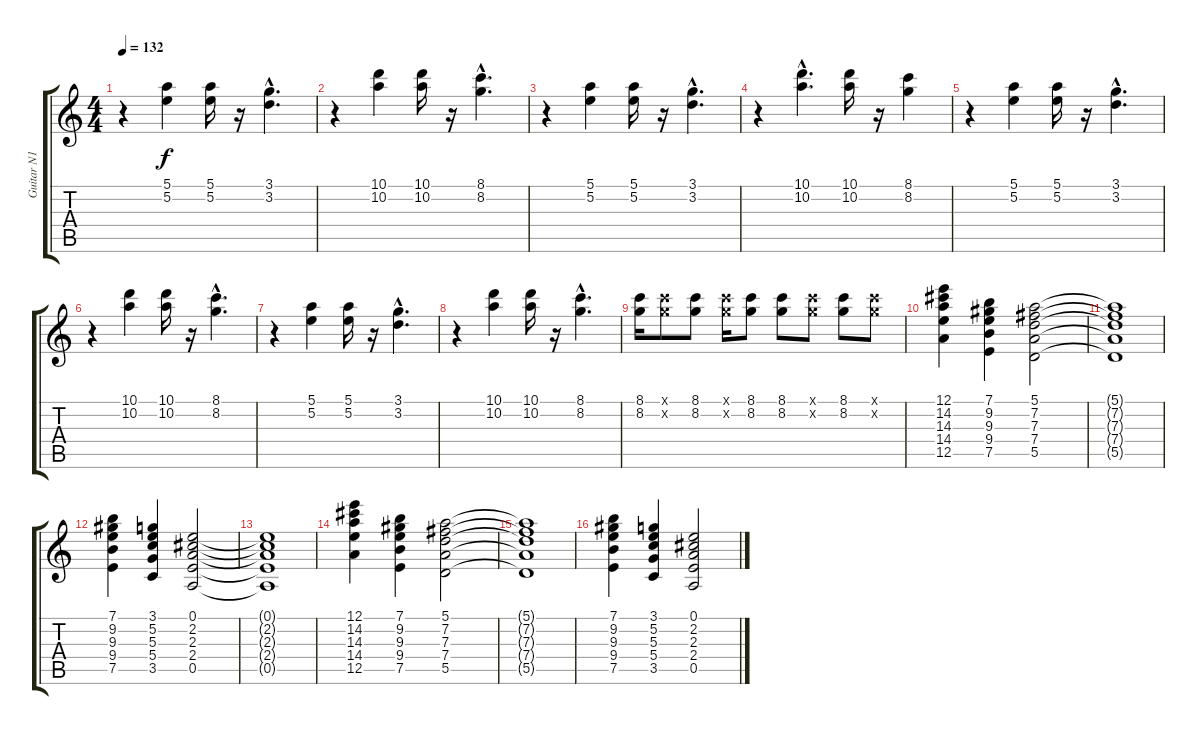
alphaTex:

\track ("Guitar N1" "Guitar N1") {instrument electricguitarjazz}
\staff {score tabs}
\tuning (E4 B3 G3 D3 A2 E2) {hide}
\ts (4 4)
\tempo 132
\clef g2
\ks c
r.4{dy f} (5.1 5.2).4 (5.1 5.2).16 r.16 (3.1{hac} 3.2{hac}).4{d} |
r.4 (10.1 10.2).4 (10.1 10.2).16 r.16 (8.1{hac} 8.2{hac}).4{d} |
r.4 (5.1 5.2).4 (5.1 5.2).16 r.16 (3.1{hac} 3.2{hac}).4{d} |
r.4 (10.1{hac} 10.2{hac}).4{d} (10.1 10.2).16 r.16 (8.1 8.2).4 |
r.4 (5.1 5.2).4 (5.1 5.2).16 r.16 (3.1{hac} 3.2{hac}).4{d} |
r.4 (10.1 10.2).4 (10.1 10.2).16 r.16 (8.1{hac} 8.2{hac}).4{d} |
r.4 (5.1 5.2).4 (5.1 5.2).16 r.16 (3.1{hac} 3.2{hac}).4{d} |
r.4 (10.1 10.2).4 (10.1 10.2).16 r.16 (8.1{hac} 8.2{hac}).4{d} |
(8.1 8.2).16 (8.1{x} 8.2{x}).8 (8.1 8.2).8 (8.1{x} 8.2{x}).16 (8.1 8.2).8 (8.1 8.2).8 (8.1{x} 8.2{x}).8 (8.1 8.2).8 (8.1{x} 8.2{x}).8 |
(12.1 14.2 14.3 14.4 12.5).4{instrument distortionguitar} (7.1 9.2 9.3 9.4 7.5).4 (5.1 7.2 7.3 7.4 5.5).2 |
(5.1{t} 7.2{t} 7.3{t} 7.4{t} 5.5{t}).1 |
(7.1 9.2 9.3 9.4 7.5).4 (3.1 5.2 5.3 5.4 3.5).4 (0.1 2.2 2.3 2.4 0.5).2 |
(0.1{t} 2.2{t} 2.3{t} 2.4{t} 0.5{t}).1 |
(12.1 14.2 14.3 14.4 12.5).4 (7.1 9.2 9.3 9.4 7.5).4 (5.1 7.2 7.3 7.4 5.5).2 |
(5.1{t} 7.2{t} 7.3{t} 7.4{t} 5.5{t}).1 |
(7.1 9.2 9.3 9.4 7.5).4 (3.1 5.2 5.3 5.4 3.5).4 (0.1 2.2 2.3 2.4 0.5).2
